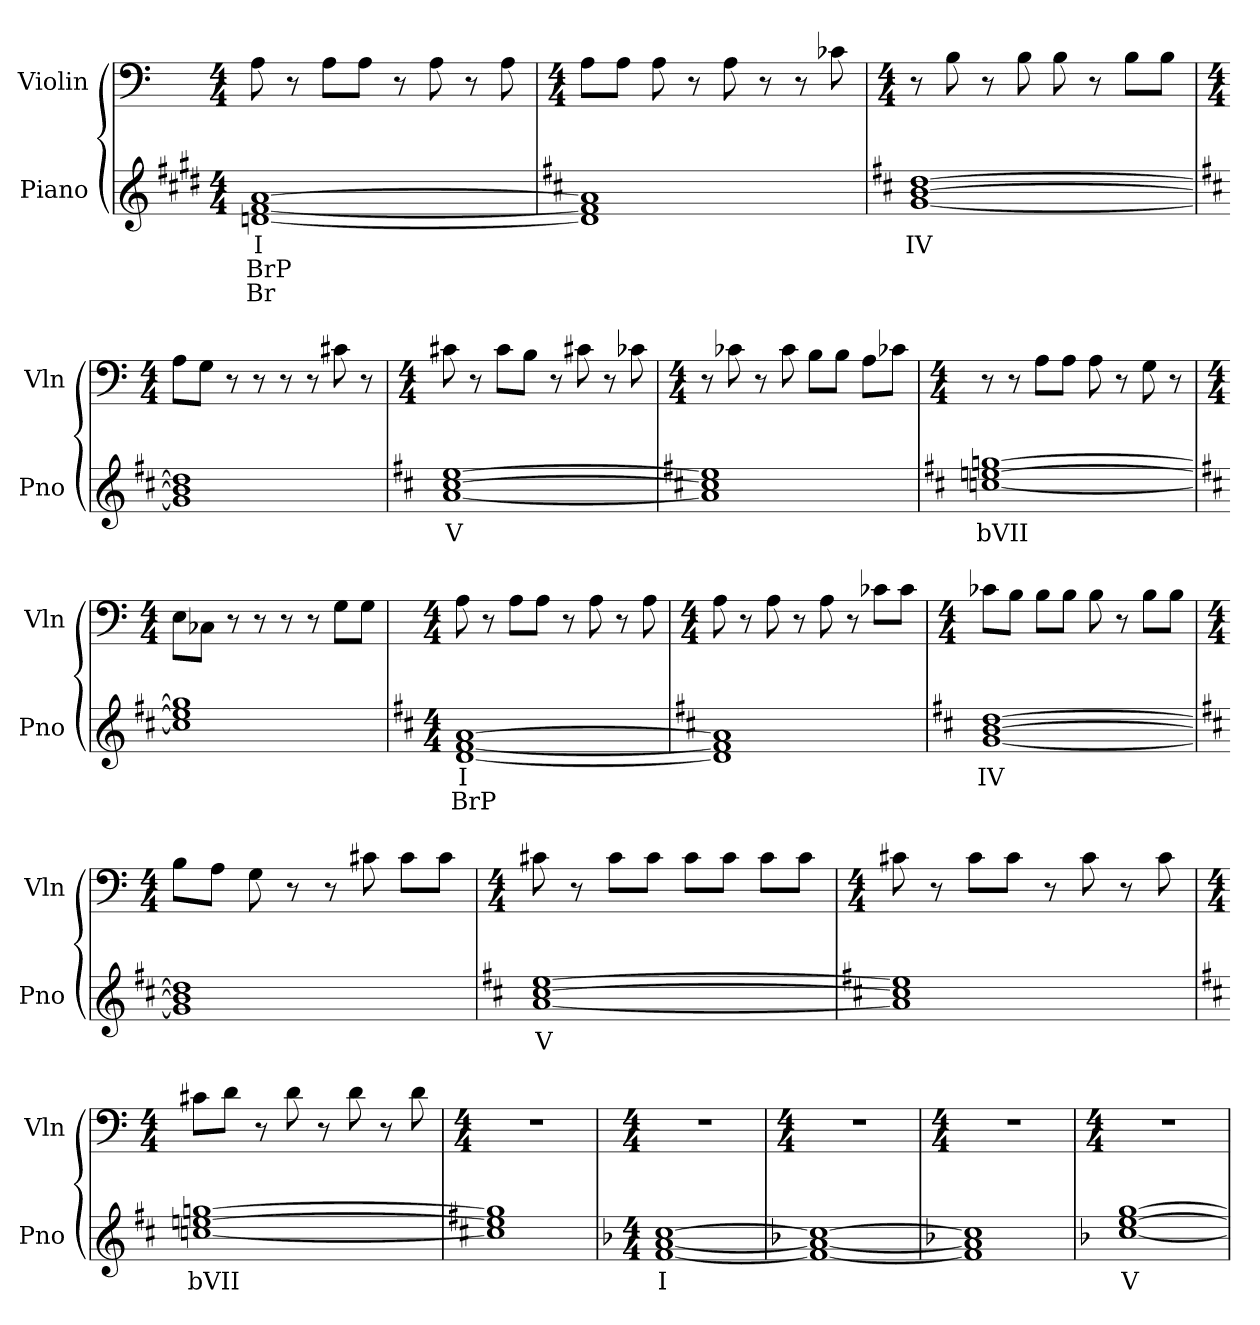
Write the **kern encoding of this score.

**kern	**text	**text	**text	**kern
*part2	*part2	*part2	*part2	*part1
*staff2	*staff2	*staff2	*staff2	*staff1
*I"Piano	*	*	*	*I"Violin
*I'Pno	*	*	*	*I'Vln
*k[f#c#g#d#]	*	*	*	*
*E:	*	*	*	*
*M4/4	*	*	*	*M4/4
=	=	=	=	=
[1dn [1f# [1a	I	BrP	Br	8A
.	.	.	.	8r
.	.	.	.	8AL
.	.	.	.	8AJ
.	.	.	.	8r
.	.	.	.	8A
.	.	.	.	8r
.	.	.	.	8A
=	=	=	=	=
*k[f#c#]	*	*	*	*
*D:	*	*	*	*
*	*	*	*	*M4/4
1d] 1f#] 1a]	.	.	.	8AL
.	.	.	.	8AJ
.	.	.	.	8A
.	.	.	.	8r
.	.	.	.	8A
.	.	.	.	8r
.	.	.	.	8r
.	.	.	.	8c-X
=	=	=	=	=
*k[f#c#]	*	*	*	*
*D:	*	*	*	*
*	*	*	*	*M4/4
[1g [1b [1dd	IV	.	.	8r
.	.	.	.	8B
.	.	.	.	8r
.	.	.	.	8B
.	.	.	.	8B
.	.	.	.	8r
.	.	.	.	8BL
.	.	.	.	8BJ
=	=	=	=	=
*k[f#c#]	*	*	*	*
*D:	*	*	*	*
*	*	*	*	*M4/4
1g] 1b] 1dd]	.	.	.	8AL
.	.	.	.	8GJ
.	.	.	.	8r
.	.	.	.	8r
.	.	.	.	8r
.	.	.	.	8r
.	.	.	.	8c#X
.	.	.	.	8r
=	=	=	=	=
*k[f#c#]	*	*	*	*
*D:	*	*	*	*
*	*	*	*	*M4/4
[1a [1cc# [1ee	V	.	.	8c#X
.	.	.	.	8r
.	.	.	.	8c#L
.	.	.	.	8BJ
.	.	.	.	8r
.	.	.	.	8c#X
.	.	.	.	8r
.	.	.	.	8c-X
=	=	=	=	=
*k[f#c#]	*	*	*	*
*D:	*	*	*	*
*	*	*	*	*M4/4
1a] 1cc#] 1ee]	.	.	.	8r
.	.	.	.	8c-X
.	.	.	.	8r
.	.	.	.	8c-
.	.	.	.	8BL
.	.	.	.	8BJ
.	.	.	.	8AL
.	.	.	.	8c-XJ
=	=	=	=	=
*k[f#c#]	*	*	*	*
*D:	*	*	*	*
*	*	*	*	*M4/4
[1ccn [1een [1ggn	bVII	.	.	8r
.	.	.	.	8r
.	.	.	.	8AL
.	.	.	.	8AJ
.	.	.	.	8A
.	.	.	.	8r
.	.	.	.	8G
.	.	.	.	8r
=	=	=	=	=
*k[f#c#]	*	*	*	*
*D:	*	*	*	*
*	*	*	*	*M4/4
1ccn] 1een] 1ggn]	.	.	.	8EL
.	.	.	.	8C-XJ
.	.	.	.	8r
.	.	.	.	8r
.	.	.	.	8r
.	.	.	.	8r
.	.	.	.	8GL
.	.	.	.	8GJ
=	=	=	=	=
*k[f#c#]	*	*	*	*
*D:	*	*	*	*
*M4/4	*	*	*	*M4/4
[1d [1f# [1a	I	BrP	.	8A
.	.	.	.	8r
.	.	.	.	8AL
.	.	.	.	8AJ
.	.	.	.	8r
.	.	.	.	8A
.	.	.	.	8r
.	.	.	.	8A
=	=	=	=	=
*k[f#c#]	*	*	*	*
*D:	*	*	*	*
*	*	*	*	*M4/4
1d] 1f#] 1a]	.	.	.	8A
.	.	.	.	8r
.	.	.	.	8A
.	.	.	.	8r
.	.	.	.	8A
.	.	.	.	8r
.	.	.	.	8c-XL
.	.	.	.	8c-J
=	=	=	=	=
*k[f#c#]	*	*	*	*
*D:	*	*	*	*
*	*	*	*	*M4/4
[1g [1b [1dd	IV	.	.	8c-XL
.	.	.	.	8BJ
.	.	.	.	8BL
.	.	.	.	8BJ
.	.	.	.	8B
.	.	.	.	8r
.	.	.	.	8BL
.	.	.	.	8BJ
=	=	=	=	=
*k[f#c#]	*	*	*	*
*D:	*	*	*	*
*	*	*	*	*M4/4
1g] 1b] 1dd]	.	.	.	8BL
.	.	.	.	8AJ
.	.	.	.	8G
.	.	.	.	8r
.	.	.	.	8r
.	.	.	.	8c#X
.	.	.	.	8c#L
.	.	.	.	8c#J
=	=	=	=	=
*k[f#c#]	*	*	*	*
*D:	*	*	*	*
*	*	*	*	*M4/4
[1a [1cc# [1ee	V	.	.	8c#X
.	.	.	.	8r
.	.	.	.	8c#L
.	.	.	.	8c#J
.	.	.	.	8c#L
.	.	.	.	8c#J
.	.	.	.	8c#L
.	.	.	.	8c#J
=	=	=	=	=
*k[f#c#]	*	*	*	*
*D:	*	*	*	*
*	*	*	*	*M4/4
1a] 1cc#] 1ee]	.	.	.	8c#X
.	.	.	.	8r
.	.	.	.	8c#L
.	.	.	.	8c#J
.	.	.	.	8r
.	.	.	.	8c#
.	.	.	.	8r
.	.	.	.	8c#
=	=	=	=	=
*k[f#c#]	*	*	*	*
*D:	*	*	*	*
*	*	*	*	*M4/4
[1ccn [1een [1ggn	bVII	.	.	8c#XL
.	.	.	.	8dJ
.	.	.	.	8r
.	.	.	.	8d
.	.	.	.	8r
.	.	.	.	8d
.	.	.	.	8r
.	.	.	.	8d
=	=	=	=	=
*k[f#c#]	*	*	*	*
*D:	*	*	*	*
*	*	*	*	*M4/4
1ccn] 1een] 1ggn]	.	.	.	1r
=	=	=	=	=
*k[b-]	*	*	*	*
*F:	*	*	*	*
*M4/4	*	*	*	*M4/4
[1f [1a [1cc	I	.	.	1r
=	=	=	=	=
*k[b-]	*	*	*	*
*F:	*	*	*	*
*	*	*	*	*M4/4
1f_ 1a_ 1cc_	.	.	.	1r
=	=	=	=	=
*k[b-]	*	*	*	*
*F:	*	*	*	*
*	*	*	*	*M4/4
1f] 1a] 1cc]	.	.	.	1r
=	=	=	=	=
*k[b-]	*	*	*	*
*F:	*	*	*	*
*	*	*	*	*M4/4
[1cc [1ee [1gg	V	.	.	1r
=	=	=	=	=
*-	*-	*-	*-	*-
